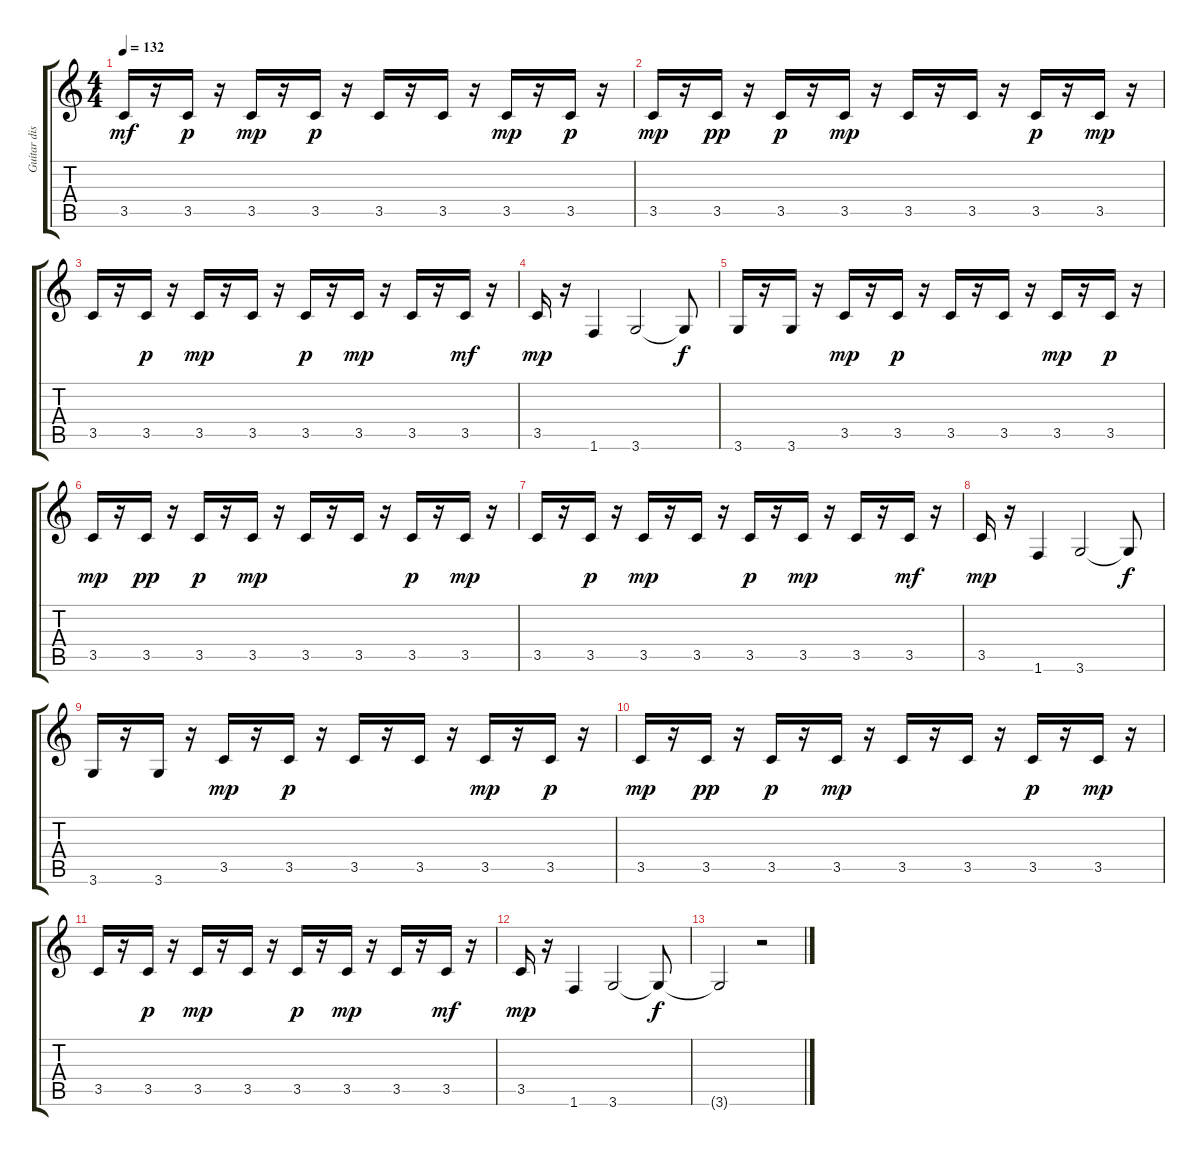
\track ("Guitar dist." "Guitar dis") {instrument distortionguitar}
\staff {score tabs}
\tuning (E4 B3 G3 D3 A2 E2) {hide}
\ts (4 4)
\tempo 132
\clef g2
\ks c
3.5.16{dy mf volume 12} r.16 3.5.16{dy p} r.16 3.5.16{dy mp} r.16 3.5.16{dy p} r.16 3.5.16 r.16 3.5.16 r.16 3.5.16{dy mp} r.16 3.5.16{dy p} r.16 |
3.5.16{dy mp volume 11} r.16 3.5.16{dy pp} r.16 3.5.16{dy p} r.16 3.5.16{dy mp} r.16 3.5.16 r.16 3.5.16 r.16 3.5.16{dy p} r.16 3.5.16{dy mp} r.16 |
3.5.16{volume 10} r.16 3.5.16{dy p} r.16 3.5.16{dy mp} r.16 3.5.16 r.16 3.5.16{dy p} r.16 3.5.16{dy mp} r.16 3.5.16 r.16 3.5.16{dy mf} r.16 |
3.5.16{dy mp volume 9} r.16 1.6.4 3.6.2 3.6{t}.8{dy f} |
3.6.16{volume 8} r.16 3.6.16 r.16 3.5.16{dy mp} r.16 3.5.16{dy p} r.16 3.5.16 r.16 3.5.16 r.16 3.5.16{dy mp} r.16 3.5.16{dy p} r.16 |
3.5.16{dy mp volume 7} r.16 3.5.16{dy pp} r.16 3.5.16{dy p} r.16 3.5.16{dy mp} r.16 3.5.16 r.16 3.5.16 r.16 3.5.16{dy p} r.16 3.5.16{dy mp} r.16 |
3.5.16{volume 6} r.16 3.5.16{dy p} r.16 3.5.16{dy mp} r.16 3.5.16 r.16 3.5.16{dy p} r.16 3.5.16{dy mp} r.16 3.5.16 r.16 3.5.16{dy mf} r.16 |
3.5.16{dy mp volume 5} r.16 1.6.4 3.6.2 3.6{t}.8{dy f} |
3.6.16{volume 4} r.16 3.6.16 r.16 3.5.16{dy mp} r.16 3.5.16{dy p} r.16 3.5.16 r.16 3.5.16 r.16 3.5.16{dy mp} r.16 3.5.16{dy p} r.16 |
3.5.16{dy mp volume 3} r.16 3.5.16{dy pp} r.16 3.5.16{dy p} r.16 3.5.16{dy mp} r.16 3.5.16 r.16 3.5.16 r.16 3.5.16{dy p} r.16 3.5.16{dy mp} r.16 |
3.5.16{volume 2} r.16 3.5.16{dy p} r.16 3.5.16{dy mp} r.16 3.5.16 r.16 3.5.16{dy p} r.16 3.5.16{dy mp} r.16 3.5.16 r.16 3.5.16{dy mf} r.16 |
3.5.16{dy mp volume 1} r.16 1.6.4 3.6.2 3.6{t}.8{dy f} |
3.6{t}.2 r.2
